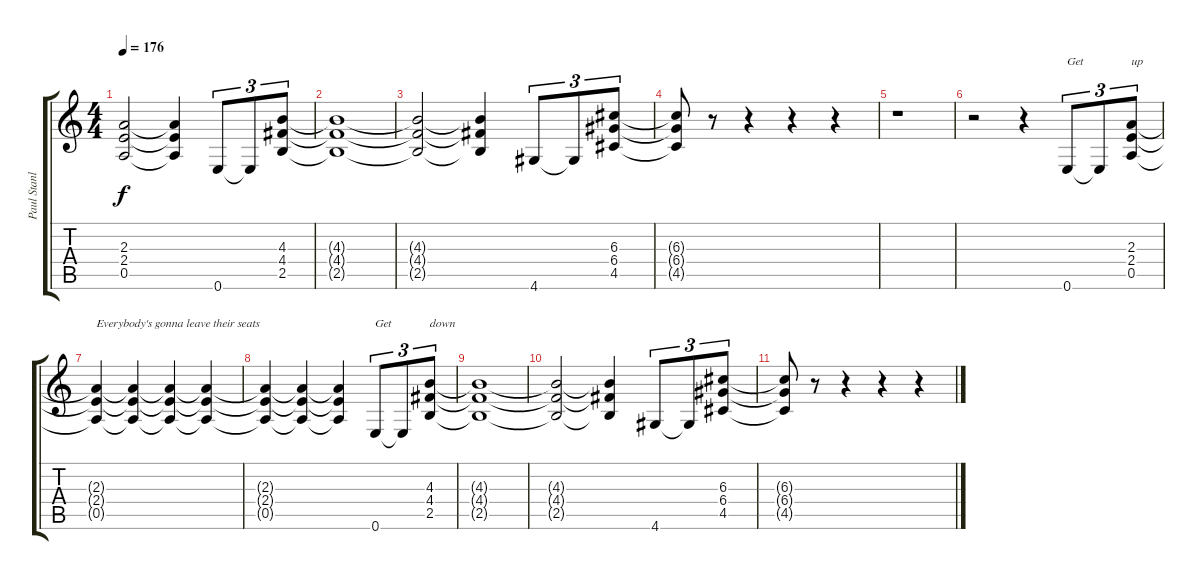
\track ("Paul Stanley" "Paul Stanl") {instrument distortionguitar}
\staff {score tabs}
\tuning (E4 B3 G3 D3 A2 E2) {hide}
\ts (4 4)
\tempo 176
\clef g2
\ks c
(2.3{t} 2.4{t} 0.5{t}).2{dy f} (2.3{t} 2.4{t} 0.5{t}).4 0.6.8{tu (3 2)} 0.6{t}.8{tu (3 2)} (4.3 4.4 2.5).8{tu (3 2)} |
(4.3{t} 4.4{t} 2.5{t}).1 |
(4.3{t} 4.4{t} 2.5{t}).2 (4.3{t} 4.4{t} 2.5{t}).4 4.6.8{tu (3 2)} 4.6{t}.8{tu (3 2)} (6.3 6.4 4.5).8{tu (3 2)} |
(6.3{t} 6.4{t} 4.5{t}).8 r.8 r.4 r.4 r.4 |
r.1 |
r.2 r.4 0.6.8{tu (3 2) txt "Get"} 0.6{t}.8{tu (3 2)} (2.3 2.4 0.5).8{tu (3 2) txt "up"} |
(2.3{t} 2.4{t} 0.5{t}).4{txt "Everybody's gonna leave their seats"} (2.3{t} 2.4{t} 0.5{t}).4 (2.3{t} 2.4{t} 0.5{t}).4 (2.3{t} 2.4{t} 0.5{t}).4 |
(2.3{t} 2.4{t} 0.5{t}).4 (2.3{t} 2.4{t} 0.5{t}).4 (2.3{t} 2.4{t} 0.5{t}).4 0.6.8{tu (3 2) txt "Get"} 0.6{t}.8{tu (3 2)} (4.3 4.4 2.5).8{tu (3 2) txt "down"} |
(4.3{t} 4.4{t} 2.5{t}).1 |
(4.3{t} 4.4{t} 2.5{t}).2 (4.3{t} 4.4{t} 2.5{t}).4 4.6.8{tu (3 2)} 4.6{t}.8{tu (3 2)} (6.3 6.4 4.5).8{tu (3 2)} |
(6.3{t} 6.4{t} 4.5{t}).8 r.8 r.4 r.4 r.4
